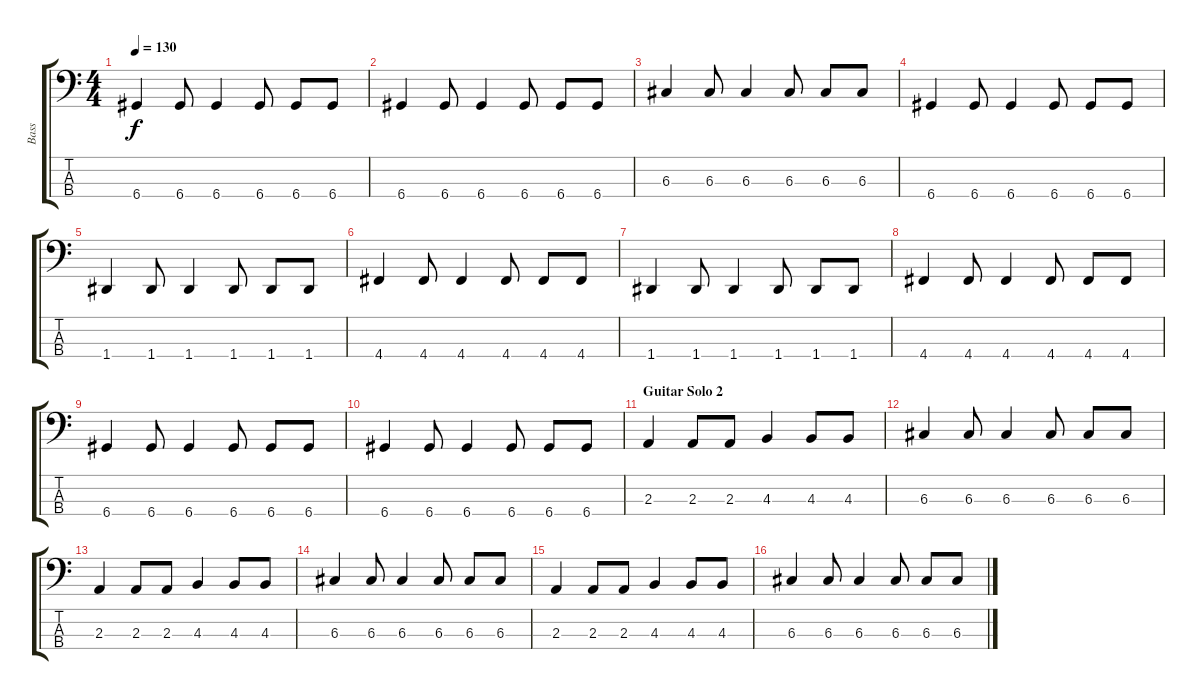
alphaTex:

\track ("Bass" "Bass") {instrument electricbassfinger}
\staff {score tabs}
\tuning (F2 C2 G1 D1) {hide}
\ts (4 4)
\tempo 130
\clef f4
\ks c
6.4.4{dy f} 6.4.8 6.4.4 6.4.8 6.4.8 6.4.8 |
6.4.4 6.4.8 6.4.4 6.4.8 6.4.8 6.4.8 |
6.3.4 6.3.8 6.3.4 6.3.8 6.3.8 6.3.8 |
6.4.4 6.4.8 6.4.4 6.4.8 6.4.8 6.4.8 |
1.4.4 1.4.8 1.4.4 1.4.8 1.4.8 1.4.8 |
4.4.4 4.4.8 4.4.4 4.4.8 4.4.8 4.4.8 |
1.4.4 1.4.8 1.4.4 1.4.8 1.4.8 1.4.8 |
4.4.4 4.4.8 4.4.4 4.4.8 4.4.8 4.4.8 |
6.4.4 6.4.8 6.4.4 6.4.8 6.4.8 6.4.8 |
6.4.4 6.4.8 6.4.4 6.4.8 6.4.8 6.4.8 |
\section ("" "Guitar Solo 2")
2.3.4 2.3.8 2.3.8 4.3.4 4.3.8 4.3.8 |
6.3.4 6.3.8 6.3.4 6.3.8 6.3.8 6.3.8 |
2.3.4 2.3.8 2.3.8 4.3.4 4.3.8 4.3.8 |
6.3.4 6.3.8 6.3.4 6.3.8 6.3.8 6.3.8 |
2.3.4 2.3.8 2.3.8 4.3.4 4.3.8 4.3.8 |
6.3.4 6.3.8 6.3.4 6.3.8 6.3.8 6.3.8
